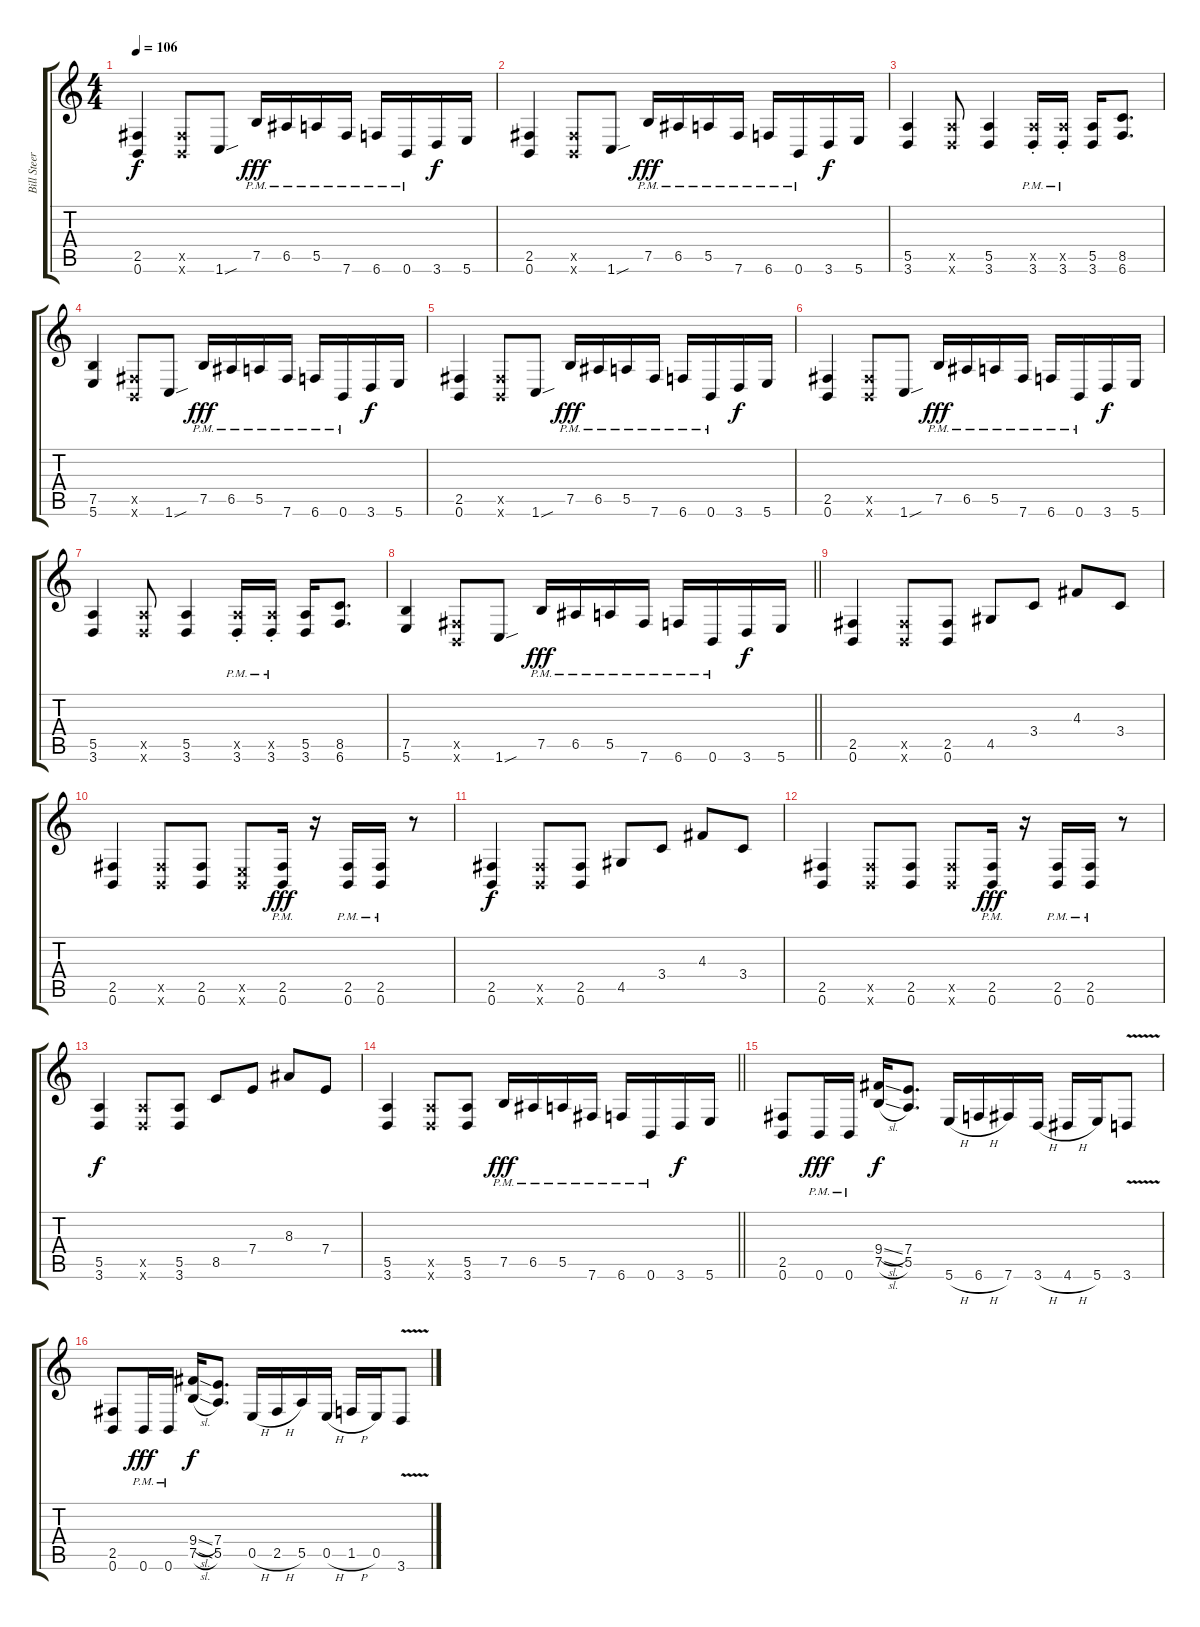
\track ("Bill Steer" "Bill Steer") {instrument distortionguitar}
\staff {score tabs}
\tuning (B3 Gb3 D3 A2 E2 B1) {hide}
\ts (4 4)
\section ("" "")
\tempo 106
\clef g2
\ks c
(2.5 0.6).4{dy f} (2.5{x} 0.6{x}).8 1.6{sou}.8 7.5{pm}.16{dy fff} 6.5{pm}.16 5.5{pm}.16 7.6{pm}.16 6.6{pm}.16 0.6{pm}.16 3.6.16{dy f} 5.6.16 |
(2.5 0.6).4 (2.5{x} 0.6{x}).8 1.6{sou}.8 7.5{pm}.16{dy fff} 6.5{pm}.16 5.5{pm}.16 7.6{pm}.16 6.6{pm}.16 0.6{pm}.16 3.6.16{dy f} 5.6.16 |
(5.5 3.6).4 (5.5{x} 3.6{x}).8 (5.5 3.6).4 (5.5{pm x} 3.6{pm st}).16 (5.5{pm x} 3.6{pm st}).16 (5.5 3.6).16 (8.5 6.6).8{d} |
(7.5 5.6).4 (2.5{x} 0.6{x}).8 1.6{sou}.8 7.5{pm}.16{dy fff} 6.5{pm}.16 5.5{pm}.16 7.6{pm}.16 6.6{pm}.16 0.6{pm}.16 3.6.16{dy f} 5.6.16 |
(2.5 0.6).4 (2.5{x} 0.6{x}).8 1.6{sou}.8 7.5{pm}.16{dy fff} 6.5{pm}.16 5.5{pm}.16 7.6{pm}.16 6.6{pm}.16 0.6{pm}.16 3.6.16{dy f} 5.6.16 |
(2.5 0.6).4 (2.5{x} 0.6{x}).8 1.6{sou}.8 7.5{pm}.16{dy fff} 6.5{pm}.16 5.5{pm}.16 7.6{pm}.16 6.6{pm}.16 0.6{pm}.16 3.6.16{dy f} 5.6.16 |
(5.5 3.6).4 (5.5{x} 3.6{x}).8 (5.5 3.6).4 (5.5{pm x} 3.6{pm st}).16 (5.5{pm x} 3.6{pm st}).16 (5.5 3.6).16 (8.5 6.6).8{d} |
\barLineRight lightlight
(7.5 5.6).4 (2.5{x} 0.6{x}).8 1.6{sou}.8 7.5{pm}.16{dy fff} 6.5{pm}.16 5.5{pm}.16 7.6{pm}.16 6.6{pm}.16 0.6{pm}.16 3.6.16{dy f} 5.6.16 |
\section ("" "")
(2.5 0.6).4 (2.5{x} 0.6{x}).8 (2.5 0.6).8 4.5.8 3.4.8 4.3.8 3.4.8 |
(2.5 0.6).4 (2.5{x} 0.6{x}).8 (2.5 0.6).8 (0.5{x} 0.6{x}).8 (2.5{pm} 0.6{pm}).16{dy fff} r.16 (2.5{pm} 0.6{pm}).16 (2.5{pm} 0.6{pm}).16 r.8 |
(2.5 0.6).4{dy f} (2.5{x} 0.6{x}).8 (2.5 0.6).8 4.5.8 3.4.8 4.3.8 3.4.8 |
(2.5 0.6).4 (2.5{x} 0.6{x}).8 (2.5 0.6).8 (2.5{x} 0.6{x}).8 (2.5{pm} 0.6{pm}).16{dy fff} r.16 (2.5{pm} 0.6{pm}).16 (2.5{pm} 0.6{pm}).16 r.8 |
(5.5 3.6).4{dy f} (5.5{x} 3.6{x}).8 (5.5 3.6).8 8.5.8 7.4.8 8.3.8 7.4.8 |
\barLineRight lightlight
(5.5 3.6).4 (5.5{x} 3.6{x}).8 (5.5 3.6).8 7.5{pm}.16{dy fff} 6.5{pm}.16 5.5{pm}.16 7.6{pm}.16 6.6{pm}.16 0.6{pm}.16 3.6.16{dy f} 5.6.16 |
\section ("" "")
(2.5 0.6).8 0.6{pm}.16{dy fff} 0.6{pm}.16 (9.4{sl} 7.5{sl}).16{dy f} (7.4 5.5).8{d} 5.6{h}.16 6.6{h}.16 7.6.16 3.6{h}.16 4.6{h}.16 5.6.16 3.6{v}.8 |
(2.5 0.6).8 0.6{pm}.16{dy fff} 0.6{pm}.16 (9.4{sl} 7.5{sl}).16{dy f} (7.4 5.5).8{d} 0.5{h}.16 2.5{h}.16 5.5.16 0.5{h}.16 1.5{h}.16 0.5.16 3.6{v}.8
